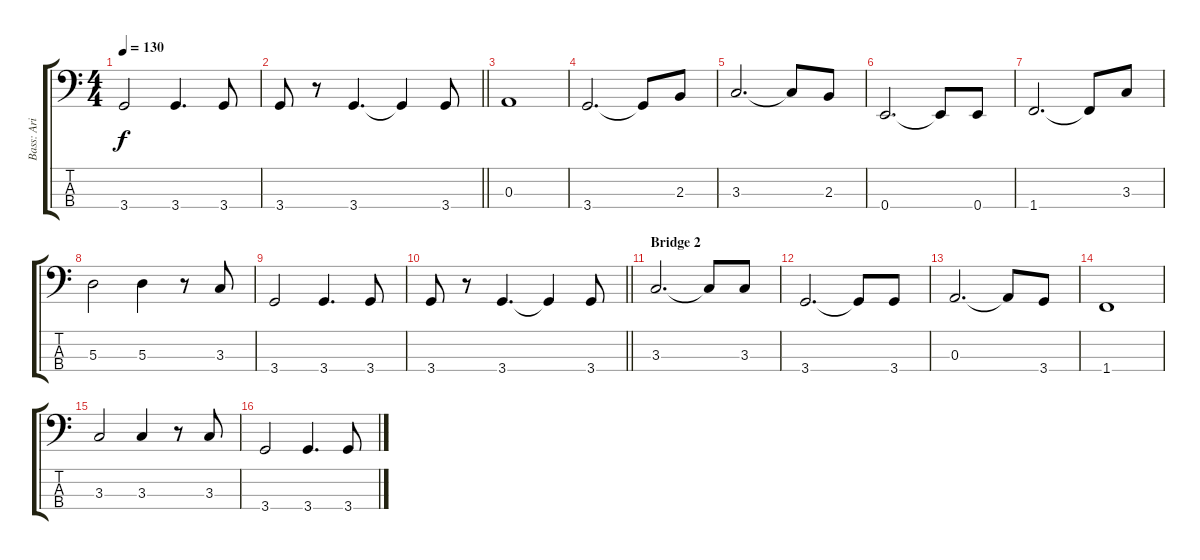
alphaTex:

\track ("Bass: Ari Katajamäki" "Bass: Ari ") {instrument electricbassfinger}
\staff {score tabs}
\tuning (G2 D2 A1 E1) {hide}
\ts (4 4)
\tempo 130
\clef f4
\ks aminor
3.4.2{dy f} 3.4.4{d} 3.4.8 |
\barLineRight lightlight
3.4.8 r.8 3.4.4{d} 3.4{t}.4 3.4.8 |
0.3.1 |
3.4.2{d} 3.4{t}.8 2.3.8 |
3.3.2{d} 3.3{t}.8 2.3.8 |
0.4.2{d} 0.4{t}.8 0.4.8 |
1.4.2{d} 1.4{t}.8 3.3.8 |
5.3.2 5.3.4 r.8 3.3.8 |
3.4.2 3.4.4{d} 3.4.8 |
\barLineRight lightlight
3.4.8 r.8 3.4.4{d} 3.4{t}.4 3.4.8 |
\section ("" "Bridge 2")
3.3.2{d} 3.3{t}.8 3.3.8 |
3.4.2{d} 3.4{t}.8 3.4.8 |
0.3.2{d} 0.3{t}.8 3.4.8 |
1.4.1 |
3.3.2 3.3.4 r.8 3.3.8 |
3.4.2 3.4.4{d} 3.4.8
